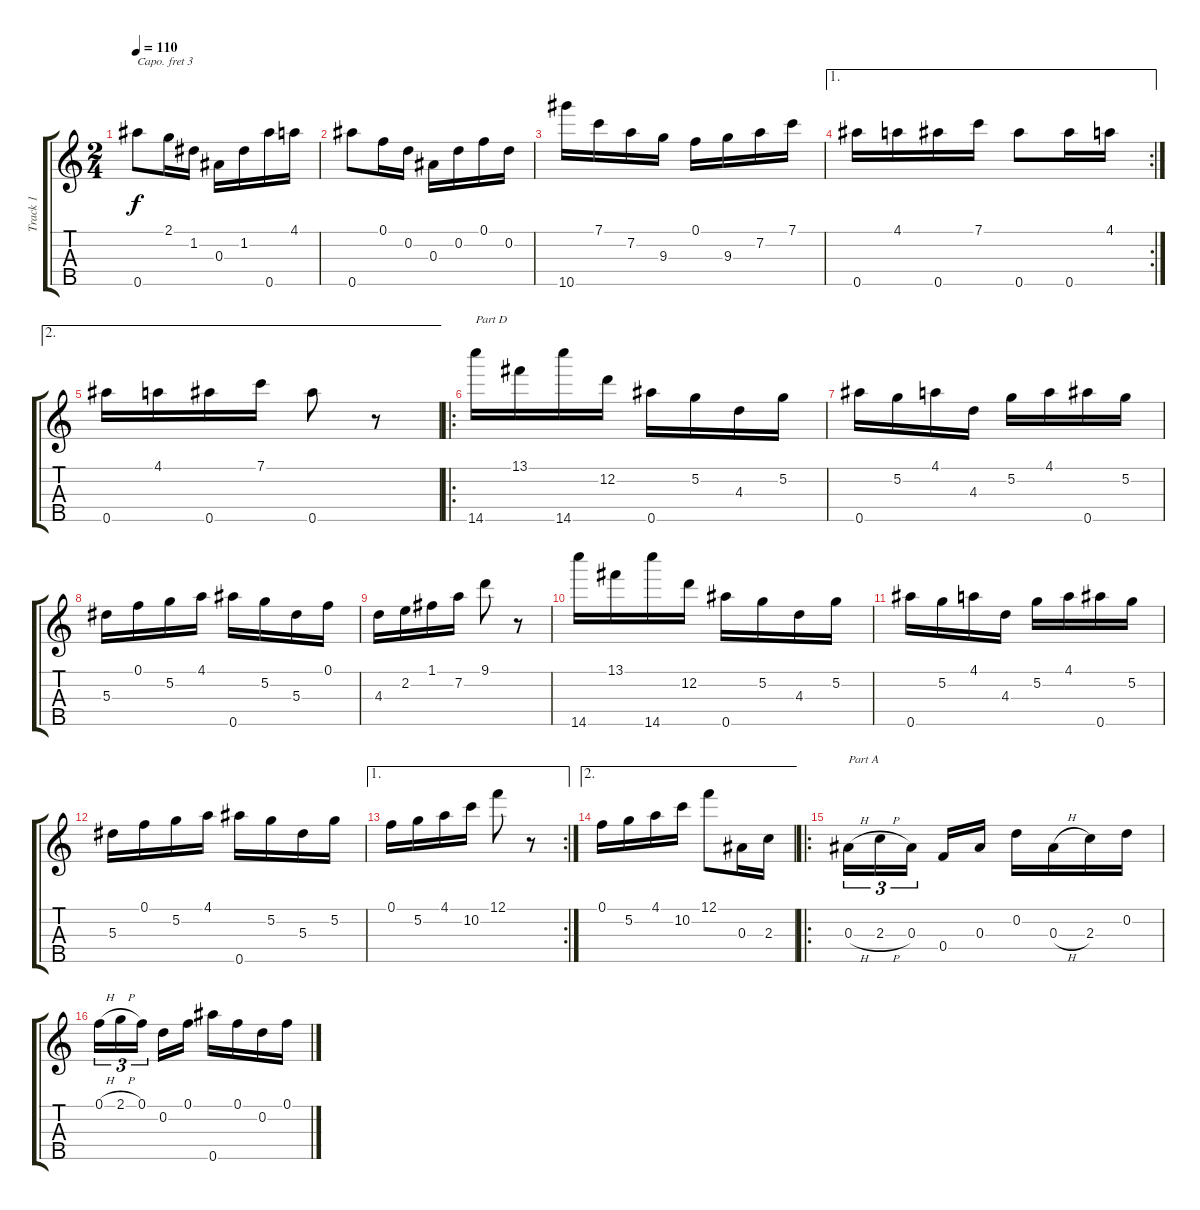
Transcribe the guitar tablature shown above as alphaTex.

\track ("Track 1" "Track 1") {instrument banjo}
\staff {score tabs}
\capo 3
\tuning (D4 B3 G3 D3 G4) {hide}
\displaytranspose 12
\ts (2 4)
\tempo 110
\clef g2
\ks c
0.5.8{dy f} 2.1.16 1.2.16 0.3.16 1.2.16 0.5.16 4.1.16 |
0.5.8 0.1.16 0.2.16 0.3.16 0.2.16 0.1.16 0.2.16 |
10.5.16 7.1.16 7.2.16 9.3.16 0.1.16 9.3.16 7.2.16 7.1.16 |
\ae 1
\rc 2
0.5.16 4.1.16 0.5.16 7.1.16 0.5.8 0.5.16 4.1.16 |
\ae 2
0.5.16 4.1.16 0.5.16 7.1.16 0.5.8 r.8 |
\ro
14.5.16{txt "Part D"} 13.1.16 14.5.16 12.2.16 0.5.16 5.2.16 4.3.16 5.2.16 |
0.5.16 5.2.16 4.1.16 4.3.16 5.2.16 4.1.16 0.5.16 5.2.16 |
5.3.16 0.1.16 5.2.16 4.1.16 0.5.16 5.2.16 5.3.16 0.1.16 |
4.3.16 2.2.16 1.1.16 7.2.16 9.1.8 r.8 |
14.5.16 13.1.16 14.5.16 12.2.16 0.5.16 5.2.16 4.3.16 5.2.16 |
0.5.16 5.2.16 4.1.16 4.3.16 5.2.16 4.1.16 0.5.16 5.2.16 |
5.3.16 0.1.16 5.2.16 4.1.16 0.5.16 5.2.16 5.3.16 5.2.16 |
\ae 1
\rc 2
0.1.16 5.2.16 4.1.16 10.2.16 12.1.8 r.8 |
\ae 2
0.1.16 5.2.16 4.1.16 10.2.16 12.1.8 0.3.16 2.3.16 |
\ro
0.3{h}.16{tu (3 2) txt "Part A"} 2.3{h}.16{tu (3 2)} 0.3.16{tu (3 2)} 0.4.16 0.3.16 0.2.16 0.3{h}.16 2.3.16 0.2.16 |
0.1{h}.16{tu (3 2)} 2.1{h}.16{tu (3 2)} 0.1.16{tu (3 2)} 0.2.16 0.1.16 0.5.16 0.1.16 0.2.16 0.1.16
